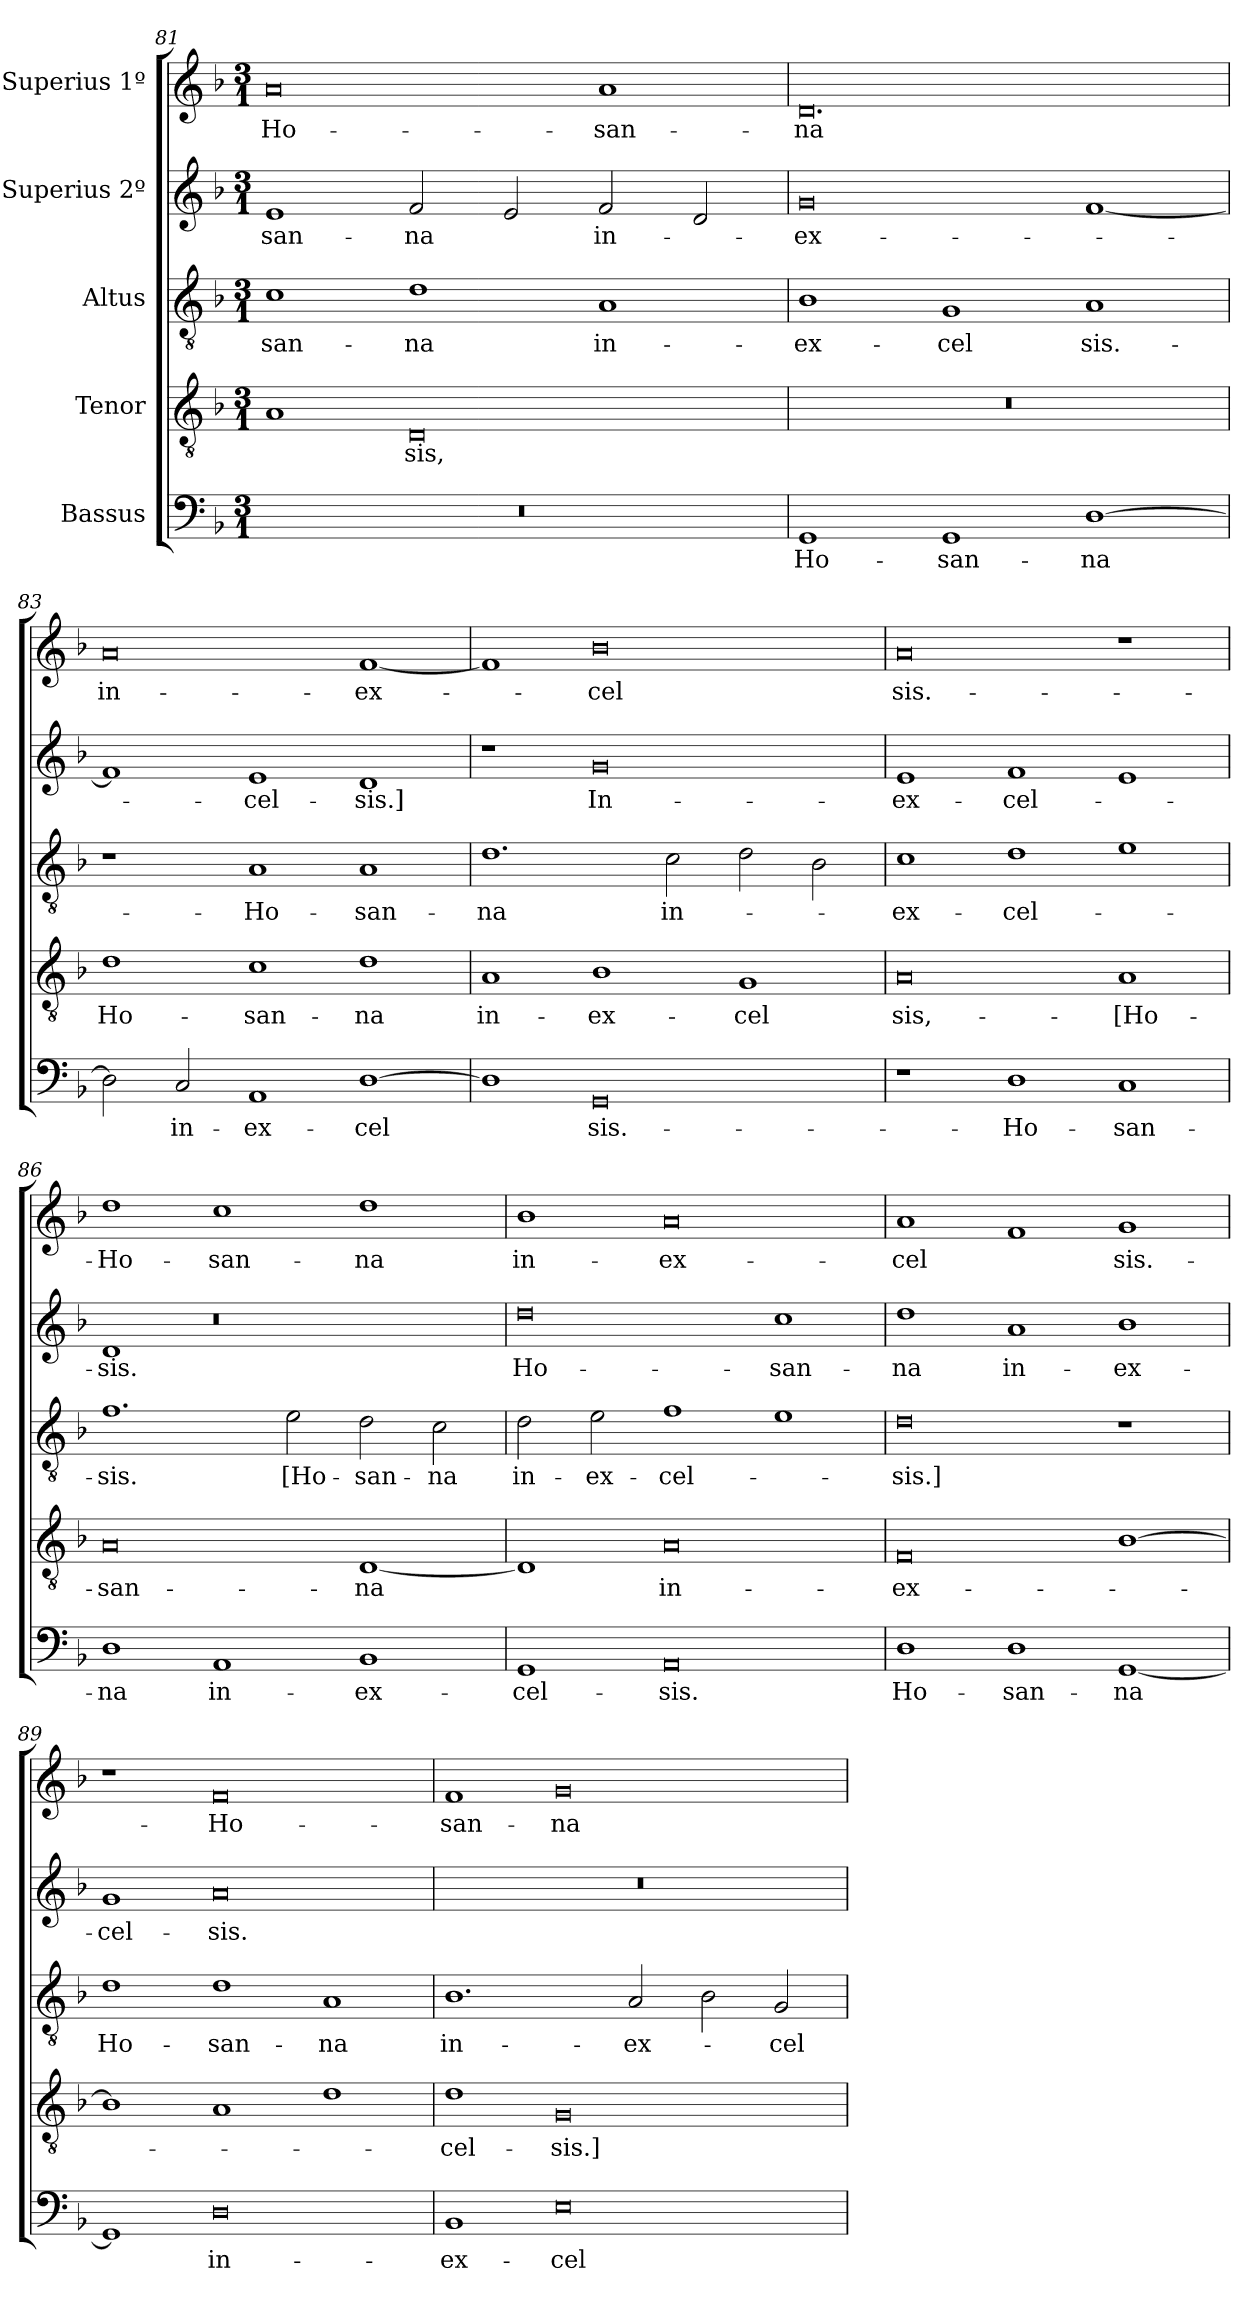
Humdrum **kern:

**kern	**text	**kern	**text	**kern	**text	**kern	**text	**kern	**text
*part5	*part5	*part4	*part4	*part3	*part3	*part2	*part2	*part1	*part1
*staff5	*staff5	*staff4	*staff4	*staff3	*staff3	*staff2	*staff2	*staff1	*staff1
*I"Bassus	*	*I"Tenor	*	*I"Altus	*	*I"Superius 2º	*	*I"Superius 1º	*
*clefF4	*	*clefGv2	*	*clefGv2	*	*clefG2	*	*clefG2	*
*k[b-]	*	*k[b-]	*	*k[b-]	*	*k[b-]	*	*k[b-]	*
*M3/1	*	*M3/1	*	*M3/1	*	*M3/1	*	*M3/1	*
=81	=81	=81	=81	=81	=81	=81	=81	=81	=81
!LO:N:vis=0	!	!	!	!	!	!	!	!	!
0.r	.	1A/	.	1c\	-san-	1e/	-san-	0a/	Ho-
.	.	0D/	-sis,	1d\	-na	2f/	-na	.	.
.	.	.	.	.	.	2e/	.	.	.
.	.	.	.	1A/	in-	2f/	in-	1a/	-san-
.	.	.	.	.	.	2d/	.	.	.
=82	=82	=82	=82	=82	=82	=82	=82	=82	=82
!	!	!LO:N:vis=0	!	!	!	!	!	!	!
1GG/	Ho-	0.r	.	1B-\	ex-	0g/	ex-	0.d/	-na
1GG/	-san-	.	.	1G/	-cel	.	.	.	.
[1D\	-na	.	.	1A/	sis.-	[1f/	.	.	.
=83	=83	=83	=83	=83	=83	=83	=83	=83	=83
2D\]	.	1d\	Ho-	1r	.	1f/]	.	0a/	in-
2C/	in-	.	.	.	.	.	.	.	.
1AA/	ex-	1c\	-san-	1A/	Ho-	1e/	-cel-	.	.
[1D\	-cel	1d\	-na	1A/	-san-	1d/	-sis.]	[1f/	ex-
=84	=84	=84	=84	=84	=84	=84	=84	=84	=84
1D\]	.	1A/	in-	1.d\	-na	1r	.	1f/]	.
0GG/	sis.-	1B-\	ex-	.	.	0g/	In-	0b-\	-cel
.	.	.	.	2c\	in-	.	.	.	.
.	.	1G/	-cel	2d\	.	.	.	.	.
.	.	.	.	2B-\	.	.	.	.	.
=85	=85	=85	=85	=85	=85	=85	=85	=85	=85
1r	.	0A/	sis,-	1c\	ex-	1e/	ex-	0a/	sis.-
1D\	Ho-	.	.	1d\	-cel-	1f/	-cel-	.	.
1C/	-san-	1A/	[Ho-	1e\	.	1e/	.	1r	.
=86	=86	=86	=86	=86	=86	=86	=86	=86	=86
1D\	-na	0A/	-san-	1.f\	-sis.	1d/	-sis.	1dd\	Ho-
1AA/	in-	.	.	.	.	0r	.	1cc\	-san-
.	.	.	.	2e\	[Ho-	.	.	.	.
1BB-/	ex-	[1D/	-na	2d\	-san-	.	.	1dd\	-na
.	.	.	.	2c\	-na	.	.	.	.
=87	=87	=87	=87	=87	=87	=87	=87	=87	=87
1GG/	-cel-	1D/]	.	2d\	in-	0dd\	Ho-	1b-\	in-
.	.	.	.	2e\	ex-	.	.	.	.
0AA/	-sis.	0A/	in-	1f\	-cel-	.	.	0a/	ex-
.	.	.	.	1e\	.	1cc\	-san-	.	.
=88	=88	=88	=88	=88	=88	=88	=88	=88	=88
1D\	Ho-	0F/	ex-	0d\	-sis.]	1dd\	-na	1a/	-cel
1D\	-san-	.	.	.	.	1a/	in-	1f/	.
[1GG/	-na	[1B-\	.	1r	.	1b-\	ex-	1g/	sis.-
=89	=89	=89	=89	=89	=89	=89	=89	=89	=89
1GG/]	.	1B-\]	.	1d\	Ho-	1g/	-cel-	1r	.
0D\	in-	1A/	.	1d\	-san-	0a/	-sis.	0f/	Ho-
.	.	1d\	.	1A/	-na	.	.	.	.
=90	=90	=90	=90	=90	=90	=90	=90	=90	=90
!	!	!	!	!	!	!LO:N:vis=0	!	!	!
1BB-/	ex-	1d\	-cel-	1.B-\	in-	0.r	.	1f/	-san-
0E\	-cel	0G/	-sis.]	.	.	.	.	0g/	-na
.	.	.	.	2A/	ex-	.	.	.	.
.	.	.	.	2B-\	.	.	.	.	.
.	.	.	.	2G/	-cel-	.	.	.	.
=	=	=	=	=	=	=	=	=	=
*-	*-	*-	*-	*-	*-	*-	*-	*-	*-
